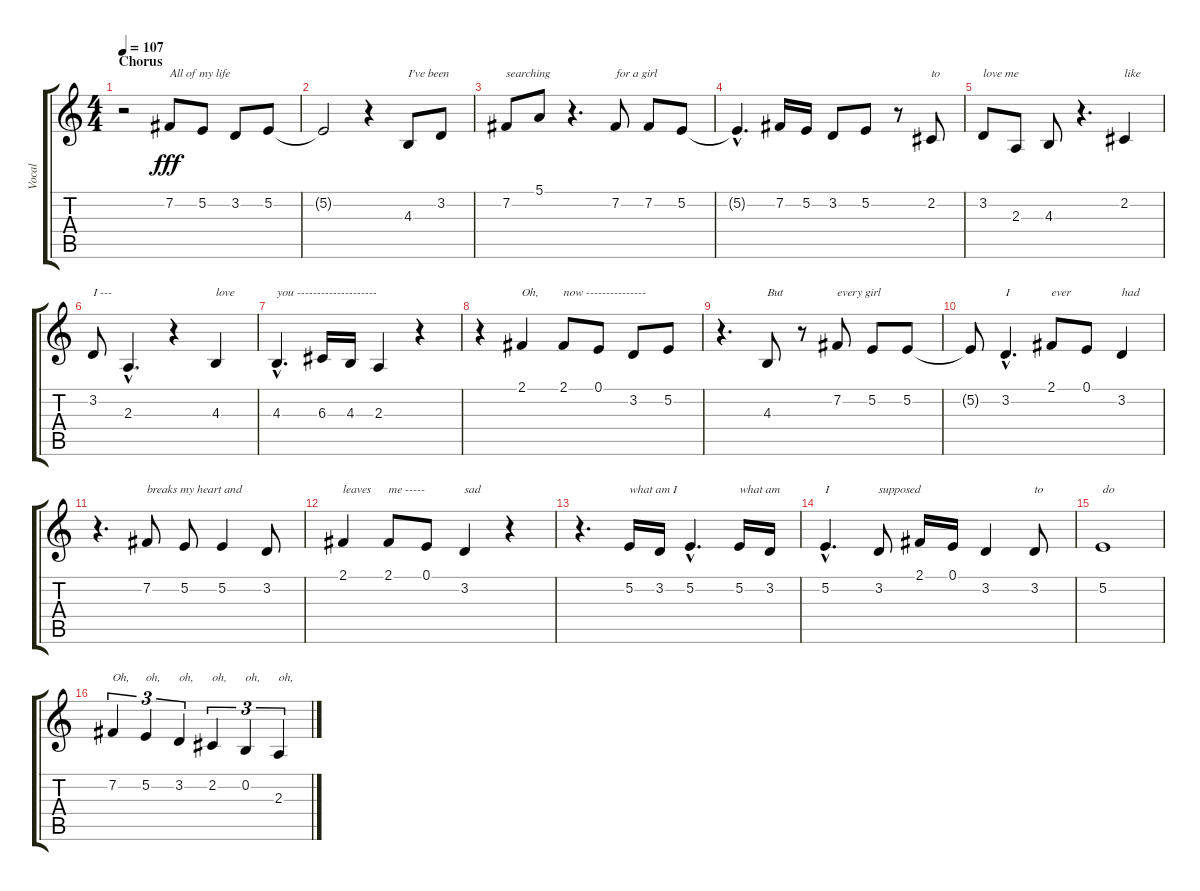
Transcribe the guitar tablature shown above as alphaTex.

\track ("Vocal" "Vocal") {instrument altosax}
\staff {score tabs}
\tuning (E4 B3 G3 D3 A2 E2) {hide}
\ts (4 4)
\section ("" "Chorus")
\tempo 107
\clef g2
\ks c
r.2{dy fff} 7.2.8{txt "All of my life"} 5.2.8 3.2.8 5.2.8 |
5.2{t}.2 r.4 4.3.8{txt "I've been"} 3.2.8 |
7.2.8{txt "searching"} 5.1.8 r.4{d} 7.2.8{txt "for a girl"} 7.2.8 5.2.8 |
5.2{hac t}.4{d} 7.2.16 5.2.16 3.2.8 5.2.8 r.8 2.2.8{txt "to"} |
3.2.8{txt "love me"} 2.3.8 4.3.8 r.4{d} 2.2.4{txt "like"} |
3.2.8{txt "I ---"} 2.3{hac}.4{d} r.4 4.3.4{txt "love"} |
4.3{hac}.4{d txt "you --------------------"} 6.3.16 4.3.16 2.3.4 r.4 |
r.4 2.1.4{txt "Oh,"} 2.1.8{txt "now ---------------"} 0.1.8 3.2.8 5.2.8 |
r.4{d} 4.3.8{txt "But"} r.8 7.2.8{txt "every girl"} 5.2.8 5.2.8 |
5.2{t}.8 3.2{hac}.4{d txt "I"} 2.1.8{txt "ever"} 0.1.8 3.2.4{txt "had"} |
r.4{d} 7.2.8{txt "breaks my heart and"} 5.2.8 5.2.4 3.2.8 |
2.1.4{txt "leaves"} 2.1.8{txt "me -----"} 0.1.8 3.2.4{txt "sad"} r.4 |
r.4{d} 5.2.16{txt "what am I"} 3.2.16 5.2{hac}.4{d} 5.2.16{txt "what am"} 3.2.16 |
5.2{hac}.4{d txt "I"} 3.2.8{txt "supposed"} 2.1.16 0.1.16 3.2.4 3.2.8{txt "to"} |
5.2.1{txt "do"} |
7.2.4{tu (3 2) txt "Oh,"} 5.2.4{tu (3 2) txt "oh,"} 3.2.4{tu (3 2) txt "oh,"} 2.2.4{tu (3 2) txt "oh,"} 0.2.4{tu (3 2) txt "oh,"} 2.3.4{tu (3 2) txt "oh,"}
